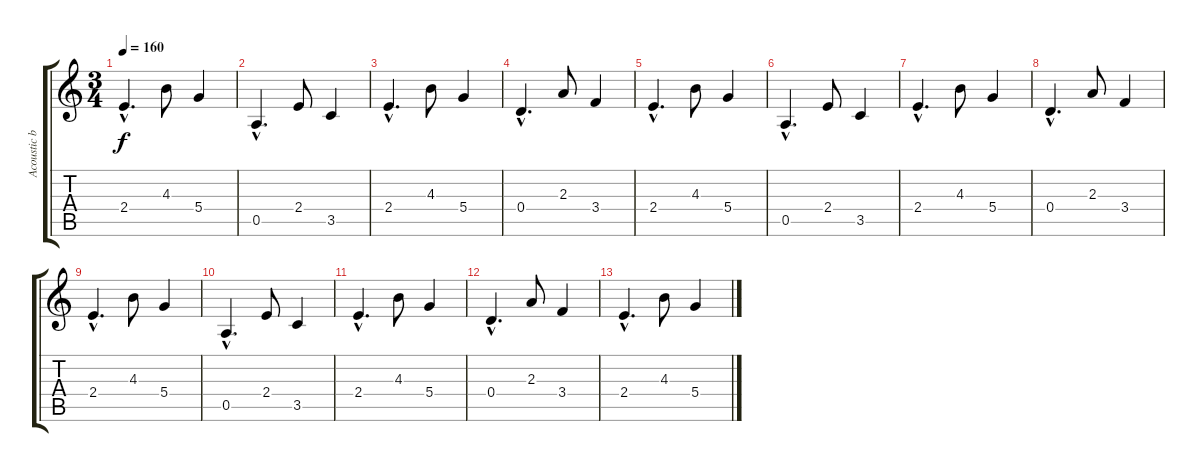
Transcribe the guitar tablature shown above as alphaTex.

\track ("Acoustic bis" "Acoustic b") {instrument acousticguitarsteel}
\staff {score tabs}
\tuning (E4 B3 G3 D3 A2 E2) {hide}
\ts (3 4)
\tempo 160
\clef g2
\ks c
2.4{hac}.4{d dy f} 4.3.8 5.4.4 |
0.5{hac}.4{d} 2.4.8 3.5.4 |
2.4{hac}.4{d} 4.3.8 5.4.4 |
0.4{hac}.4{d} 2.3.8 3.4.4 |
2.4{hac}.4{d} 4.3.8 5.4.4 |
0.5{hac}.4{d} 2.4.8 3.5.4 |
2.4{hac}.4{d} 4.3.8 5.4.4 |
0.4{hac}.4{d} 2.3.8 3.4.4 |
2.4{hac}.4{d} 4.3.8 5.4.4 |
0.5{hac}.4{d volume 8} 2.4.8 3.5.4 |
2.4{hac}.4{d} 4.3.8 5.4.4 |
0.4{hac}.4{d volume 0} 2.3.8 3.4.4 |
2.4{hac}.4{d} 4.3.8 5.4.4
